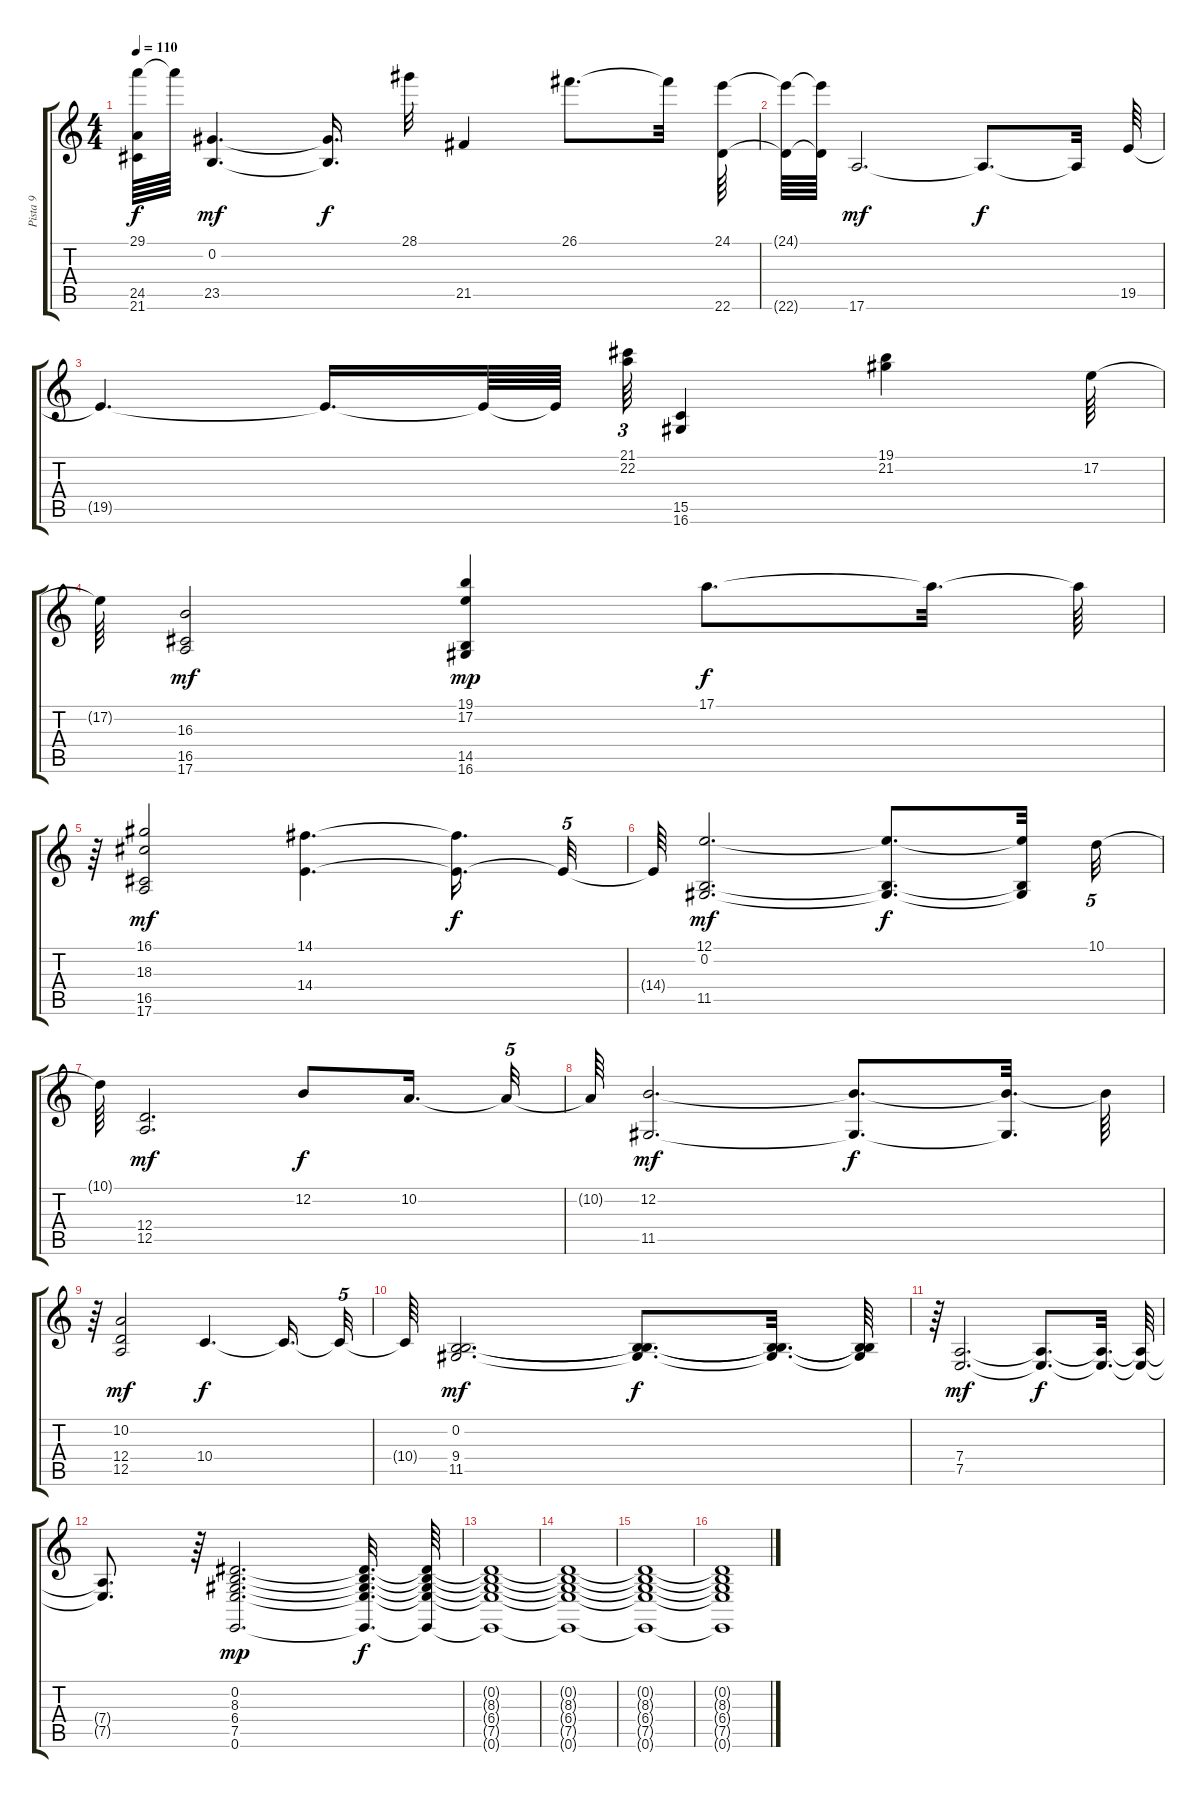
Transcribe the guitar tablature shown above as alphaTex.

\track ("Pista 9" "Pista 9") {solo instrument stringensemble2}
\staff {score tabs}
\tuning (E4 B3 G3 D3 A2 E2) {hide}
\ts (4 4)
\tempo 110
\clef g2
\ks c
(29.1{t} 24.5{t} 21.6{t}).64{dy f} 29.1{t}.64 (0.2 23.5).4{d dy mf} (0.2{t} 23.5{t}).16{d dy f} 28.1.32 21.5.4 26.1.8{d} 26.1{t}.32 (24.1 22.6).64 |
(24.1{t} 22.6{t}).64 (24.1{t} 22.6{t}).64 17.6.2{d dy mf} 17.6{t}.8{d dy f} 17.6{t}.32 19.5.64 |
19.5{t}.4{d} 19.5{t}.16{d} 19.5{t}.64 19.5{t}.64 (21.1 22.2).64{tu (3 2)} (15.5 16.6).4 (19.1 21.2).4 17.2.64 |
17.2{t}.64 (16.3 16.5 17.6).2{dy mf} (19.1 17.2 14.5 16.6).4{dy mp} 17.1.8{d dy f} 17.1{t}.32{d} 17.1{t}.64 |
r.64 (16.1 18.3 16.5 17.6).2{dy mf} (14.1 14.4).4{d} (14.1{t} 14.4{t}).16{d dy f} 14.4{t}.32{tu (5 4)} |
14.4{t}.64 (12.1 0.2 11.5).2{d dy mf} (12.1{t} 0.2{t} 11.5{t}).8{d dy f} (12.1{t} 0.2{t} 11.5{t}).32 10.1.32{tu (5 4)} |
10.1{t}.64 (12.4 12.5).2{d dy mf} 12.2.8{dy f} 10.2.16{d} 10.2{t}.32{tu (5 4)} |
10.2{t}.64 (12.2 11.5).2{d dy mf} (12.2{t} 11.5{t}).8{d dy f} (12.2{t} 11.5{t}).32{d} 12.2{t}.64 |
r.64 (10.2 12.4 12.5).2{dy mf} 10.4.4{d dy f} 10.4{t}.16{d} 10.4{t}.32{tu (5 4)} |
10.4{t}.64 (0.2 9.4 11.5).2{d dy mf} (0.2{t} 9.4{t} 11.5{t}).8{d dy f} (0.2{t} 9.4{t} 11.5{t}).32{d} (0.2{t} 9.4{t} 11.5{t}).64 |
r.64 (7.4 7.5).2{d dy mf} (7.4{t} 7.5{t}).8{d dy f} (7.4{t} 7.5{t}).32{d} (7.4{t} 7.5{t}).64 |
(7.4{t} 7.5{t}).8{d} r.64 (0.2 8.3 6.4 7.5 0.6).2{d dy mp} (0.2{t} 8.3{t} 6.4{t} 7.5{t} 0.6{t}).32{d dy f} (0.2{t} 8.3{t} 6.4{t} 7.5{t} 0.6{t}).64 |
(0.2{t} 8.3{t} 6.4{t} 7.5{t} 0.6{t}).1 |
(0.2{t} 8.3{t} 6.4{t} 7.5{t} 0.6{t}).1 |
(0.2{t} 8.3{t} 6.4{t} 7.5{t} 0.6{t}).1 |
(0.2{t} 8.3{t} 6.4{t} 7.5{t} 0.6{t}).1
